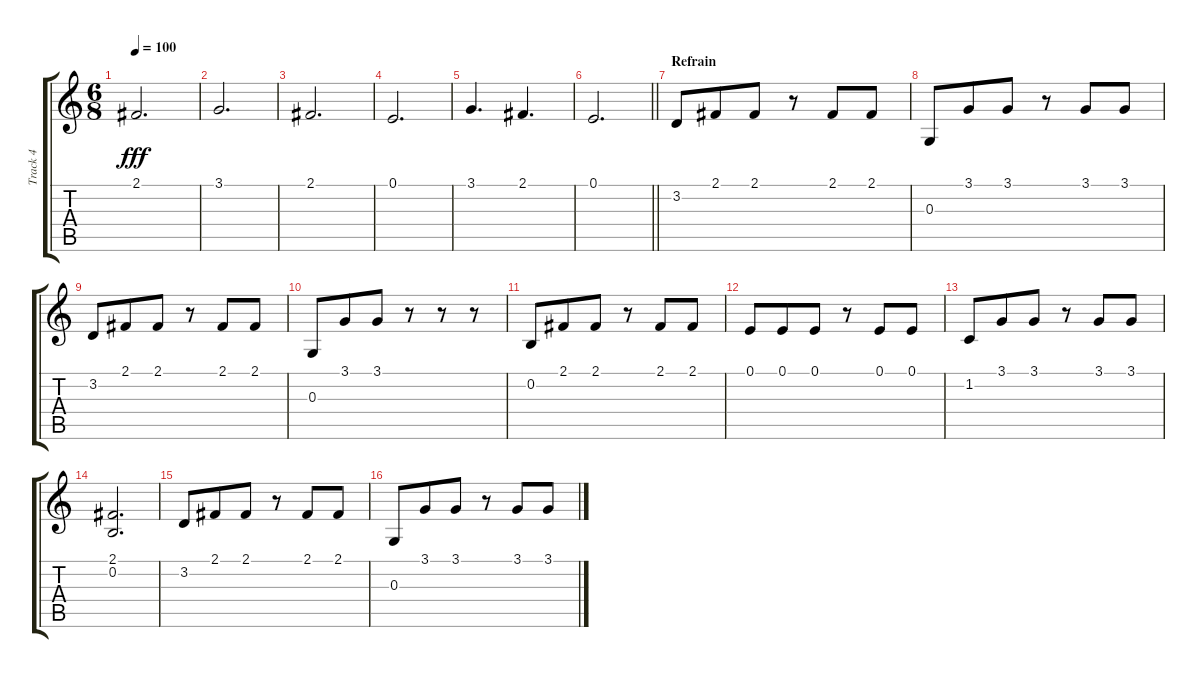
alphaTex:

\track ("Track 4" "Track 4") {instrument violin}
\staff {score tabs}
\tuning (E4 B3 G3 D3 A2 E2) {hide}
\ts (6 8)
\tempo 100
\clef g2
\ks c
2.1.2{d dy fff} |
3.1.2{d} |
2.1.2{d} |
0.1.2{d} |
3.1.4{d} 2.1.4{d} |
\barLineRight lightlight
0.1.2{d} |
\section ("" "Refrain")
3.2.8 2.1.8 2.1.8 r.8 2.1.8 2.1.8 |
0.3.8 3.1.8 3.1.8 r.8 3.1.8 3.1.8 |
3.2.8 2.1.8 2.1.8 r.8 2.1.8 2.1.8 |
0.3.8 3.1.8 3.1.8 r.8 r.8 r.8 |
0.2.8 2.1.8 2.1.8 r.8 2.1.8 2.1.8 |
0.1.8 0.1.8 0.1.8 r.8 0.1.8 0.1.8 |
1.2.8 3.1.8 3.1.8 r.8 3.1.8 3.1.8 |
(2.1 0.2).2{d} |
3.2.8 2.1.8 2.1.8 r.8 2.1.8 2.1.8 |
0.3.8 3.1.8 3.1.8 r.8 3.1.8 3.1.8
